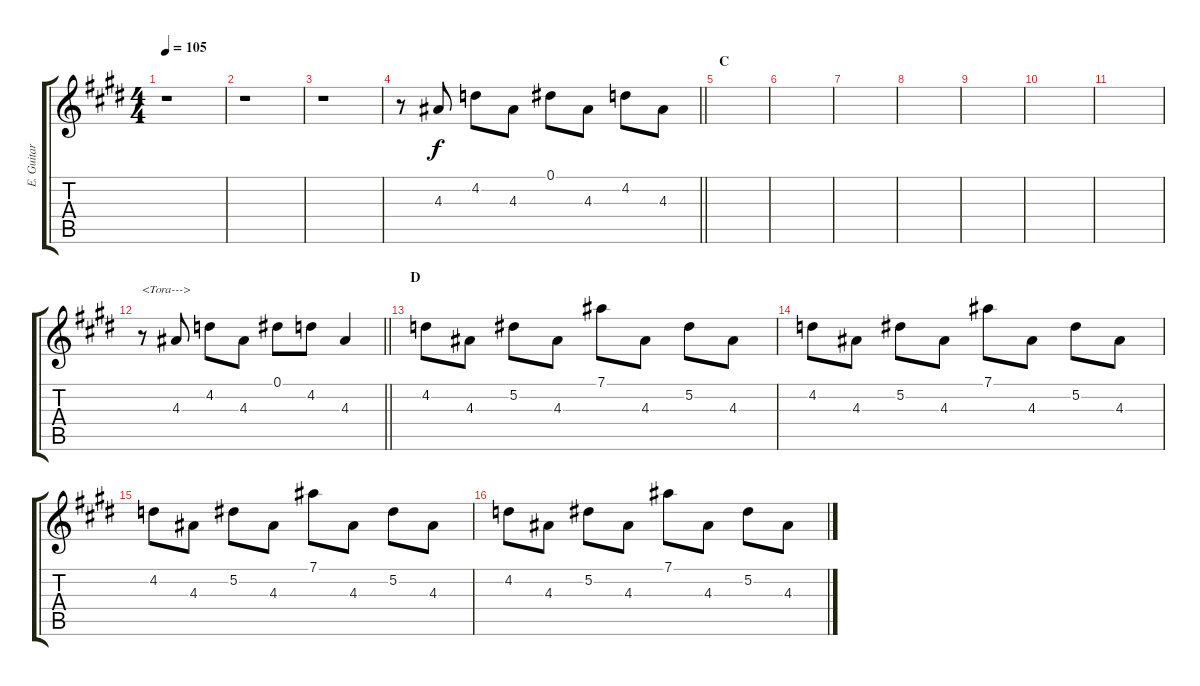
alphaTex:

\track ("E. Guitar III" "E. Guitar ") {instrument overdrivenguitar}
\staff {score tabs}
\tuning (Eb4 Bb3 Gb3 Db3 Ab2 Eb2) {hide}
\ts (4 4)
\tempo 105
\clef g2
\ks e
r.1{dy f} |
r.1 |
r.1 |
\barLineRight lightlight
r.8 4.3.8 4.2.8 4.3.8 0.1.8 4.3.8 4.2.8 4.3.8 |
\section ("" "C")
|
|
|
|
|
|
|
\barLineRight lightlight
r.8{txt "<Tora--->"} 4.3.8 4.2.8 4.3.8 0.1.8 4.2.8 4.3.4 |
\section ("" "D")
4.2.8 4.3.8 5.2.8 4.3.8 7.1.8 4.3.8 5.2.8 4.3.8 |
4.2.8 4.3.8 5.2.8 4.3.8 7.1.8 4.3.8 5.2.8 4.3.8 |
4.2.8 4.3.8 5.2.8 4.3.8 7.1.8 4.3.8 5.2.8 4.3.8 |
4.2.8 4.3.8 5.2.8 4.3.8 7.1.8 4.3.8 5.2.8 4.3.8
